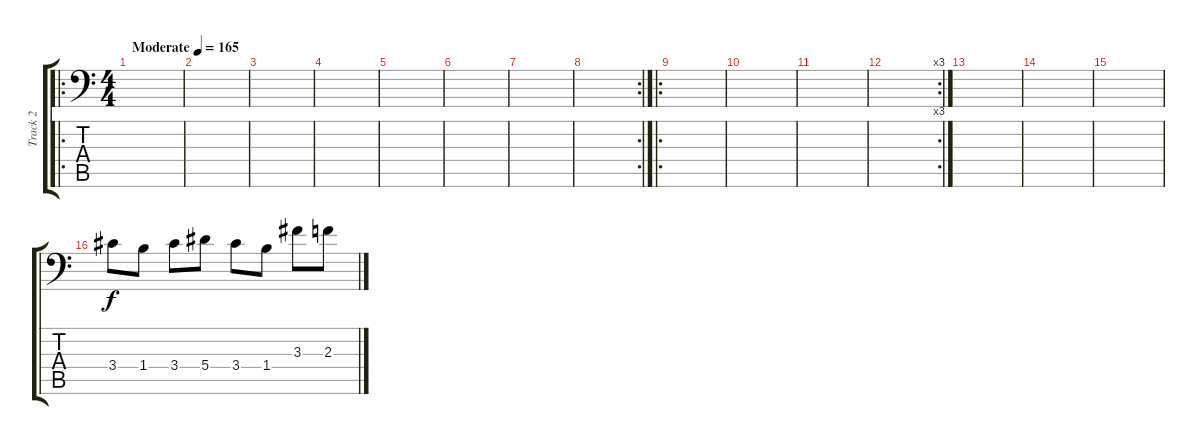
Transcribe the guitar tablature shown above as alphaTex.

\track ("Track 2" "Track 2") {instrument distortionguitar}
\staff {score tabs}
\tuning (C4 G3 Eb3 Bb2 F2 Bb1) {hide}
\ro
\ts (4 4)
\tempo (165 "Moderate")
\clef f4
\ks c
|
|
|
|
|
|
|
\rc 2
|
\ro
|
|
|
\rc 3
|
|
|
|
3.4.8 1.4.8 3.4.8 5.4.8 3.4.8 1.4.8 3.3.8 2.3.8
